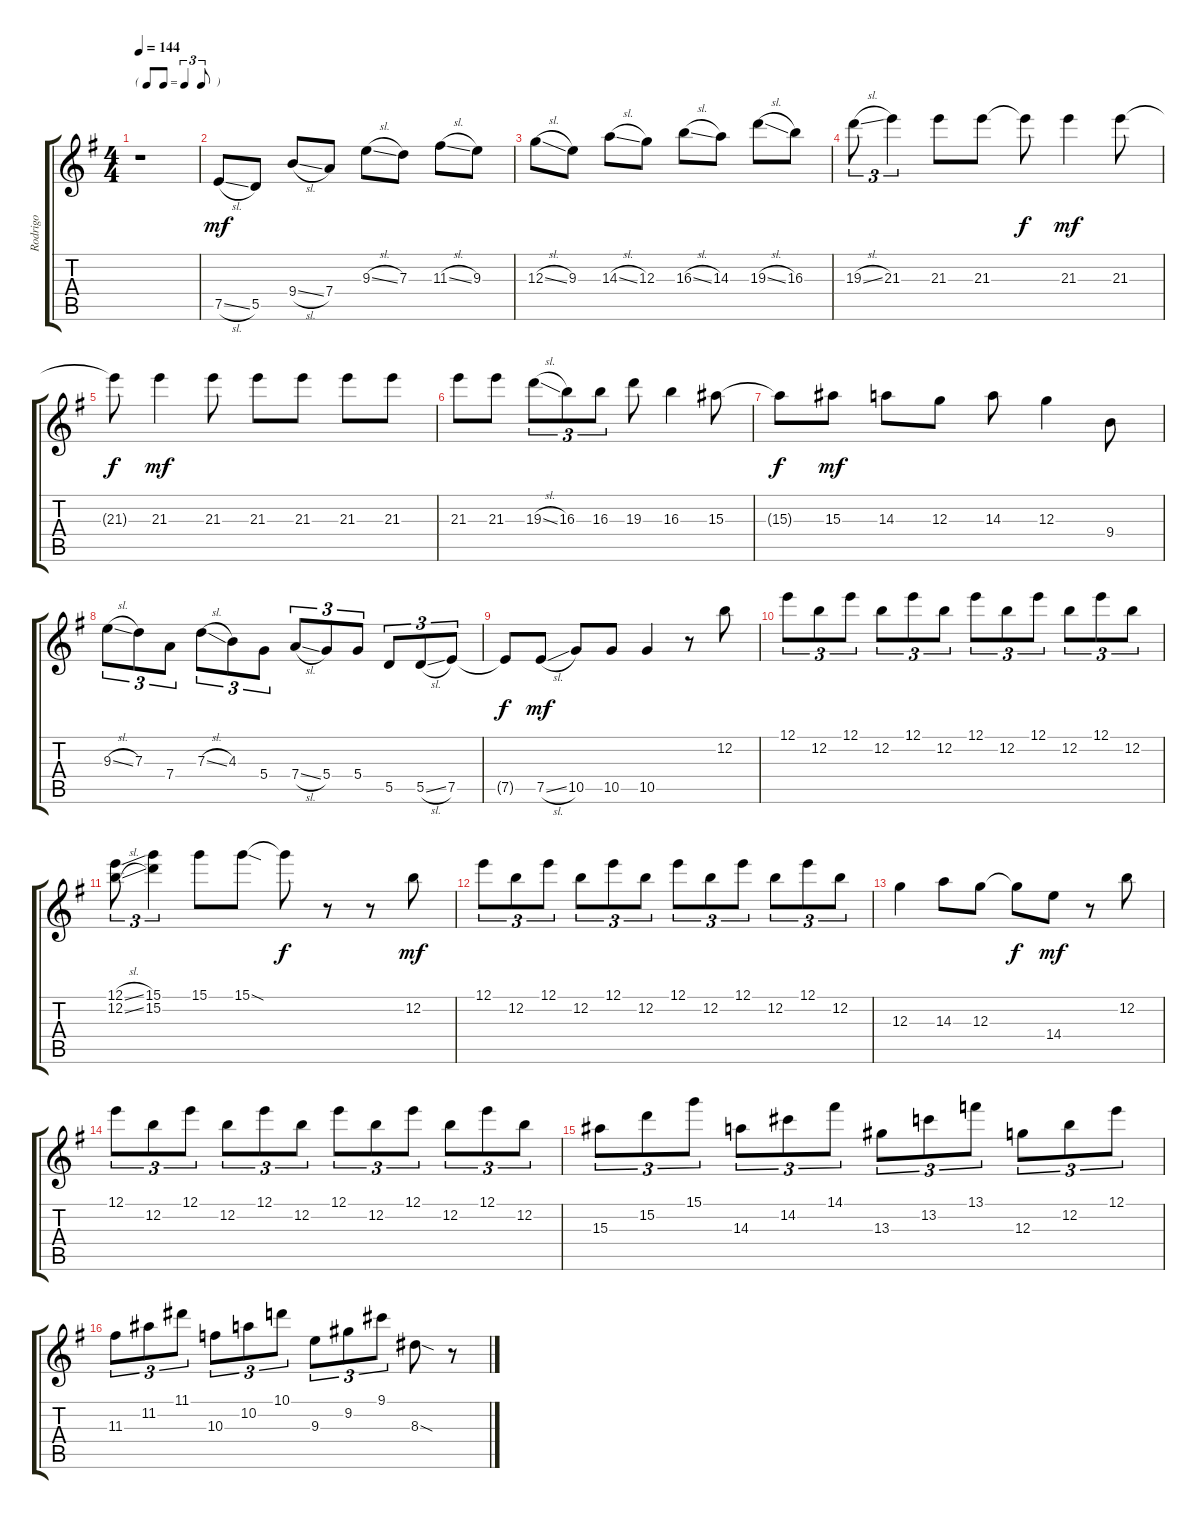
\track ("Rodrigo" "Rodrigo") {instrument acousticguitarnylon}
\staff {score tabs}
\tuning (E4 B3 G3 D3 A2 E2) {hide}
\ts (4 4)
\tf triplet8th
\tempo 144
\clef g2
\ks g
r.1{dy f} |
7.5{sl}.8{dy mf} 5.5.8 9.4{sl}.8 7.4.8 9.3{sl}.8 7.3.8 11.3{sl}.8 9.3.8 |
12.3{sl}.8 9.3.8 14.3{sl}.8 12.3.8 16.3{sl}.8 14.3.8 19.3{sl}.8 16.3.8 |
19.3{sl}.8{tu (3 2)} 21.3.4{tu (3 2)} 21.3.8 21.3.8 21.3{t}.8{dy f} 21.3.4{dy mf} 21.3.8 |
21.3{t}.8{dy f} 21.3.4{dy mf} 21.3.8 21.3.8 21.3.8 21.3.8 21.3.8 |
21.3.8 21.3.8 19.3{sl}.8{tu (3 2)} 16.3.8{tu (3 2)} 16.3.8{tu (3 2)} 19.3.8 16.3.4 15.3.8 |
15.3{t}.8{dy f} 15.3.8{dy mf} 14.3.8 12.3.8 14.3.8 12.3.4 9.4.8 |
9.3{sl}.8{tu (3 2)} 7.3.8{tu (3 2)} 7.4.8{tu (3 2)} 7.3{sl}.8{tu (3 2)} 4.3.8{tu (3 2)} 5.4.8{tu (3 2)} 7.4{sl}.8{tu (3 2)} 5.4.8{tu (3 2)} 5.4.8{tu (3 2)} 5.5.8{tu (3 2)} 5.5{sl}.8{tu (3 2)} 7.5.8{tu (3 2)} |
7.5{t}.8{dy f} 7.5{sl}.8{dy mf} 10.5.8 10.5.8 10.5.4 r.8 12.2.8 |
12.1.8{tu (3 2)} 12.2.8{tu (3 2)} 12.1.8{tu (3 2)} 12.2.8{tu (3 2)} 12.1.8{tu (3 2)} 12.2.8{tu (3 2)} 12.1.8{tu (3 2)} 12.2.8{tu (3 2)} 12.1.8{tu (3 2)} 12.2.8{tu (3 2)} 12.1.8{tu (3 2)} 12.2.8{tu (3 2)} |
(12.1{sl} 12.2{sl}).8{tu (3 2)} (15.1 15.2).4{tu (3 2)} 15.1.8 15.1{sod}.8 15.1{t}.8{dy f} r.8 r.8 12.2.8{dy mf} |
12.1.8{tu (3 2)} 12.2.8{tu (3 2)} 12.1.8{tu (3 2)} 12.2.8{tu (3 2)} 12.1.8{tu (3 2)} 12.2.8{tu (3 2)} 12.1.8{tu (3 2)} 12.2.8{tu (3 2)} 12.1.8{tu (3 2)} 12.2.8{tu (3 2)} 12.1.8{tu (3 2)} 12.2.8{tu (3 2)} |
12.3.4 14.3.8 12.3.8 12.3{t}.8{dy f} 14.4.8{dy mf} r.8 12.2.8 |
12.1.8{tu (3 2)} 12.2.8{tu (3 2)} 12.1.8{tu (3 2)} 12.2.8{tu (3 2)} 12.1.8{tu (3 2)} 12.2.8{tu (3 2)} 12.1.8{tu (3 2)} 12.2.8{tu (3 2)} 12.1.8{tu (3 2)} 12.2.8{tu (3 2)} 12.1.8{tu (3 2)} 12.2.8{tu (3 2)} |
15.3.8{tu (3 2)} 15.2.8{tu (3 2)} 15.1.8{tu (3 2)} 14.3.8{tu (3 2)} 14.2.8{tu (3 2)} 14.1.8{tu (3 2)} 13.3.8{tu (3 2)} 13.2.8{tu (3 2)} 13.1.8{tu (3 2)} 12.3.8{tu (3 2)} 12.2.8{tu (3 2)} 12.1.8{tu (3 2)} |
11.3.8{tu (3 2)} 11.2.8{tu (3 2)} 11.1.8{tu (3 2)} 10.3.8{tu (3 2)} 10.2.8{tu (3 2)} 10.1.8{tu (3 2)} 9.3.8{tu (3 2)} 9.2.8{tu (3 2)} 9.1.8{tu (3 2)} 8.3{sod}.8 r.8
